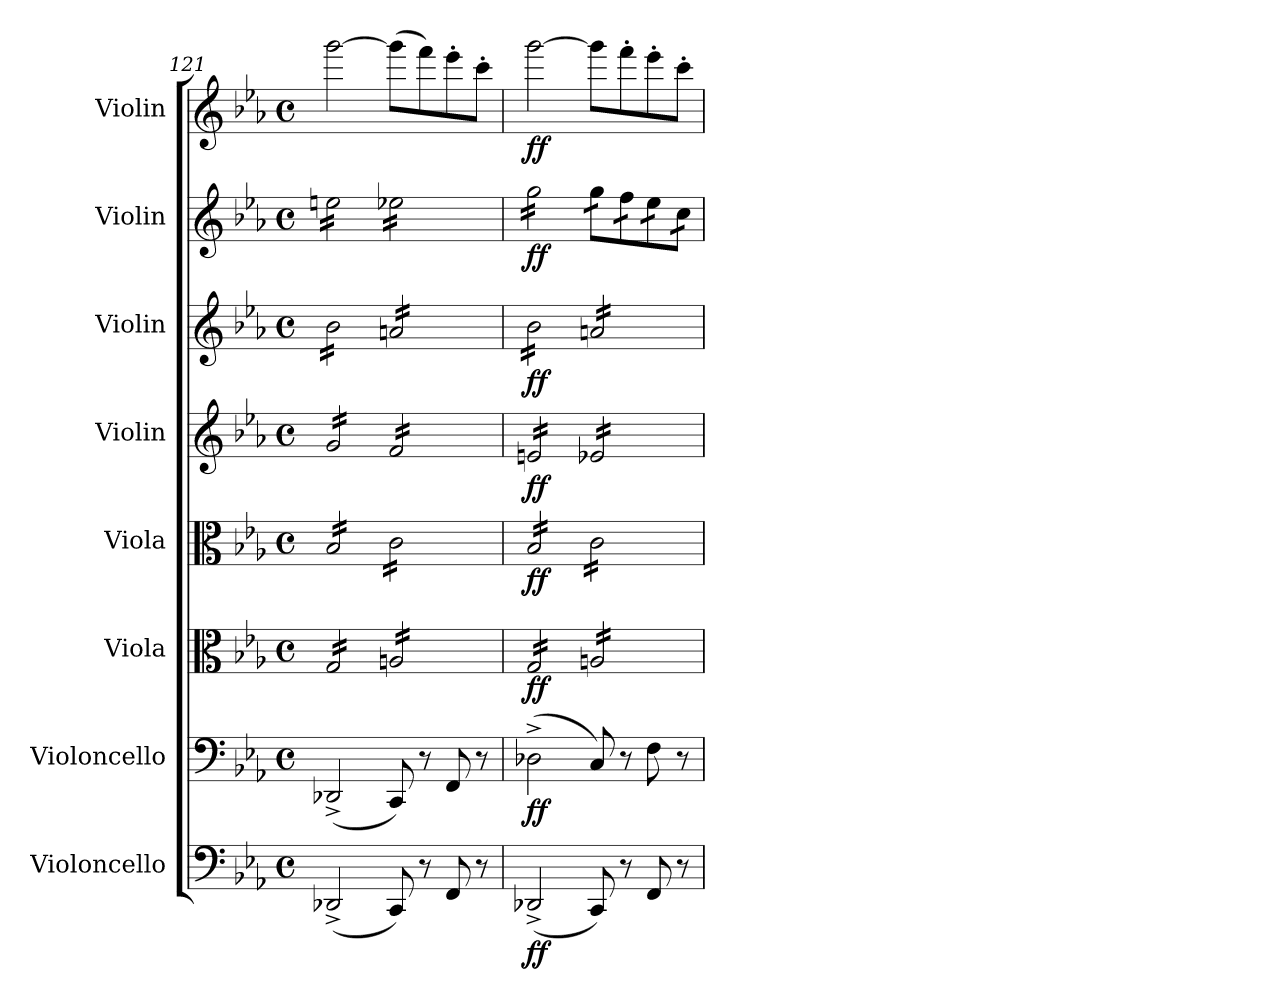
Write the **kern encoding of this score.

**kern	**dynam	**kern	**dynam	**kern	**dynam	**kern	**dynam	**kern	**dynam	**kern	**dynam	**kern	**dynam	**kern	**dynam
*part8	*part8	*part7	*part7	*part6	*part6	*part5	*part5	*part4	*part4	*part3	*part3	*part2	*part2	*part1	*part1
*staff8	*staff8	*staff7	*staff7	*staff6	*staff6	*staff5	*staff5	*staff4	*staff4	*staff3	*staff3	*staff2	*staff2	*staff1	*staff1
*I"Violoncello	*	*I"Violoncello	*	*I"Viola	*	*I"Viola	*	*I"Violin	*	*I"Violin	*	*I"Violin	*	*I"Violin	*
*I'Vc.	*	*I'Vc.	*	*I'Vla.	*	*I'Vla.	*	*I'Vln.	*	*I'Vln.	*	*I'Vln.	*	*I'Vln.	*
*clefF4	*	*clefF4	*	*clefC3	*	*clefC3	*	*clefG2	*	*clefG2	*	*clefG2	*	*clefG2	*
*k[b-e-a-]	*	*k[b-e-a-]	*	*k[b-e-a-]	*	*k[b-e-a-]	*	*k[b-e-a-]	*	*k[b-e-a-]	*	*k[b-e-a-]	*	*k[b-e-a-]	*
*M4/4	*	*M4/4	*	*M4/4	*	*M4/4	*	*M4/4	*	*M4/4	*	*M4/4	*	*M4/4	*
*met(c)	*	*met(c)	*	*met(c)	*	*met(c)	*	*met(c)	*	*met(c)	*	*met(c)	*	*met(c)	*
=121	=121	=121	=121	=121	=121	=121	=121	=121	=121	=121	=121	=121	=121	=121	=121
*	*	*	*	*tremolo	*	*	*	*	*	*	*	*	*	*	*
*	*	*	*	*	*	*tremolo	*	*	*	*	*	*	*	*	*
*	*	*	*	*	*	*	*	*tremolo	*	*	*	*	*	*	*
*	*	*	*	*	*	*	*	*	*	*tremolo	*	*	*	*	*
*	*	*	*	*	*	*	*	*	*	*	*	*tremolo	*	*	*
(<2DD-X^/	.	(<2DD-X^/	.	16G/LL	.	16B-/LL	.	16g/LL	.	16b-\LL	.	16een\LL	.	[2ggg\	.
.	.	.	.	16G/	.	16B-/	.	16g/	.	16b-\	.	16een\	.	.	.
.	.	.	.	16G/	.	16B-/	.	16g/	.	16b-\	.	16een\	.	.	.
.	.	.	.	16G/	.	16B-/	.	16g/	.	16b-\	.	16een\	.	.	.
.	.	.	.	16G/	.	16B-/	.	16g/	.	16b-\	.	16een\	.	.	.
.	.	.	.	16G/	.	16B-/	.	16g/	.	16b-\	.	16een\	.	.	.
.	.	.	.	16G/	.	16B-/	.	16g/	.	16b-\	.	16een\	.	.	.
.	.	.	.	16G/JJ	.	16B-/JJ	.	16g/JJ	.	16b-\JJ	.	16een\JJ	.	.	.
8CC/)	.	8CC/)	.	16An/LL	.	16c\LL	.	16f/LL	.	16an/LL	.	16ee-X\LL	.	(>8ggg\L]	.
.	.	.	.	16An/	.	16c\	.	16f/	.	16an/	.	16ee-X\	.	.	.
8r	.	8r	.	16An/	.	16c\	.	16f/	.	16an/	.	16ee-X\	.	8fff\)	.
.	.	.	.	16An/	.	16c\	.	16f/	.	16an/	.	16ee-X\	.	.	.
8FF/	.	8FF/	.	16An/	.	16c\	.	16f/	.	16an/	.	16ee-X\	.	8eee-'\	.
.	.	.	.	16An/	.	16c\	.	16f/	.	16an/	.	16ee-X\	.	.	.
8r	.	8r	.	16An/	.	16c\	.	16f/	.	16an/	.	16ee-X\	.	8ccc'\J	.
.	.	.	.	16An/JJ	.	16c\JJ	.	16f/JJ	.	16an/JJ	.	16ee-X\JJ	.	.	.
=122	=122	=122	=122	=122	=122	=122	=122	=122	=122	=122	=122	=122	=122	=122	=122
!	!LO:DY:b	!	!LO:DY:b	!	!LO:DY:b	!	!LO:DY:b	!	!LO:DY:b	!	!LO:DY:b	!	!LO:DY:b	!	!LO:DY:b
(<2DD-X^/	ff	(>2D-X^\	ff	16G/LL	ff	16B-/LL	ff	16en/LL	ff	16b-\LL	ff	16gg\LL	ff	[2ggg\	ff
.	.	.	.	16G/	.	16B-/	.	16en/	.	16b-\	.	16gg\	.	.	.
.	.	.	.	16G/	.	16B-/	.	16en/	.	16b-\	.	16gg\	.	.	.
.	.	.	.	16G/	.	16B-/	.	16en/	.	16b-\	.	16gg\	.	.	.
.	.	.	.	16G/	.	16B-/	.	16en/	.	16b-\	.	16gg\	.	.	.
.	.	.	.	16G/	.	16B-/	.	16en/	.	16b-\	.	16gg\	.	.	.
.	.	.	.	16G/	.	16B-/	.	16en/	.	16b-\	.	16gg\	.	.	.
.	.	.	.	16G/JJ	.	16B-/JJ	.	16en/JJ	.	16b-\JJ	.	16gg\JJ	.	.	.
8CC/)	.	8C/)	.	16An/LL	.	16c\LL	.	16e-X/LL	.	16an/LL	.	16gg\LL	.	8ggg\L]	.
.	.	.	.	16An/	.	16c\	.	16e-X/	.	16an/	.	16gg\	.	.	.
8r	.	8r	.	16An/	.	16c\	.	16e-X/	.	16an/	.	16ff\	.	8fff'\	.
.	.	.	.	16An/	.	16c\	.	16e-X/	.	16an/	.	16ff\	.	.	.
8FF/	.	8F\	.	16An/	.	16c\	.	16e-X/	.	16an/	.	16ee-\	.	8eee-'\	.
.	.	.	.	16An/	.	16c\	.	16e-X/	.	16an/	.	16ee-\	.	.	.
8r	.	8r	.	16An/	.	16c\	.	16e-X/	.	16an/	.	16cc\	.	8ccc'\J	.
.	.	.	.	16An/JJ	.	16c\JJ	.	16e-X/JJ	.	16an/JJ	.	16cc\JJ	.	.	.
*	*	*	*	*	*	*	*	*	*	*	*	*Xtremolo	*	*	*
*	*	*	*	*	*	*	*	*	*	*Xtremolo	*	*	*	*	*
*	*	*	*	*	*	*	*	*Xtremolo	*	*	*	*	*	*	*
*	*	*	*	*	*	*Xtremolo	*	*	*	*	*	*	*	*	*
*	*	*	*	*Xtremolo	*	*	*	*	*	*	*	*	*	*	*
=	=	=	=	=	=	=	=	=	=	=	=	=	=	=	=
*-	*-	*-	*-	*-	*-	*-	*-	*-	*-	*-	*-	*-	*-	*-	*-
